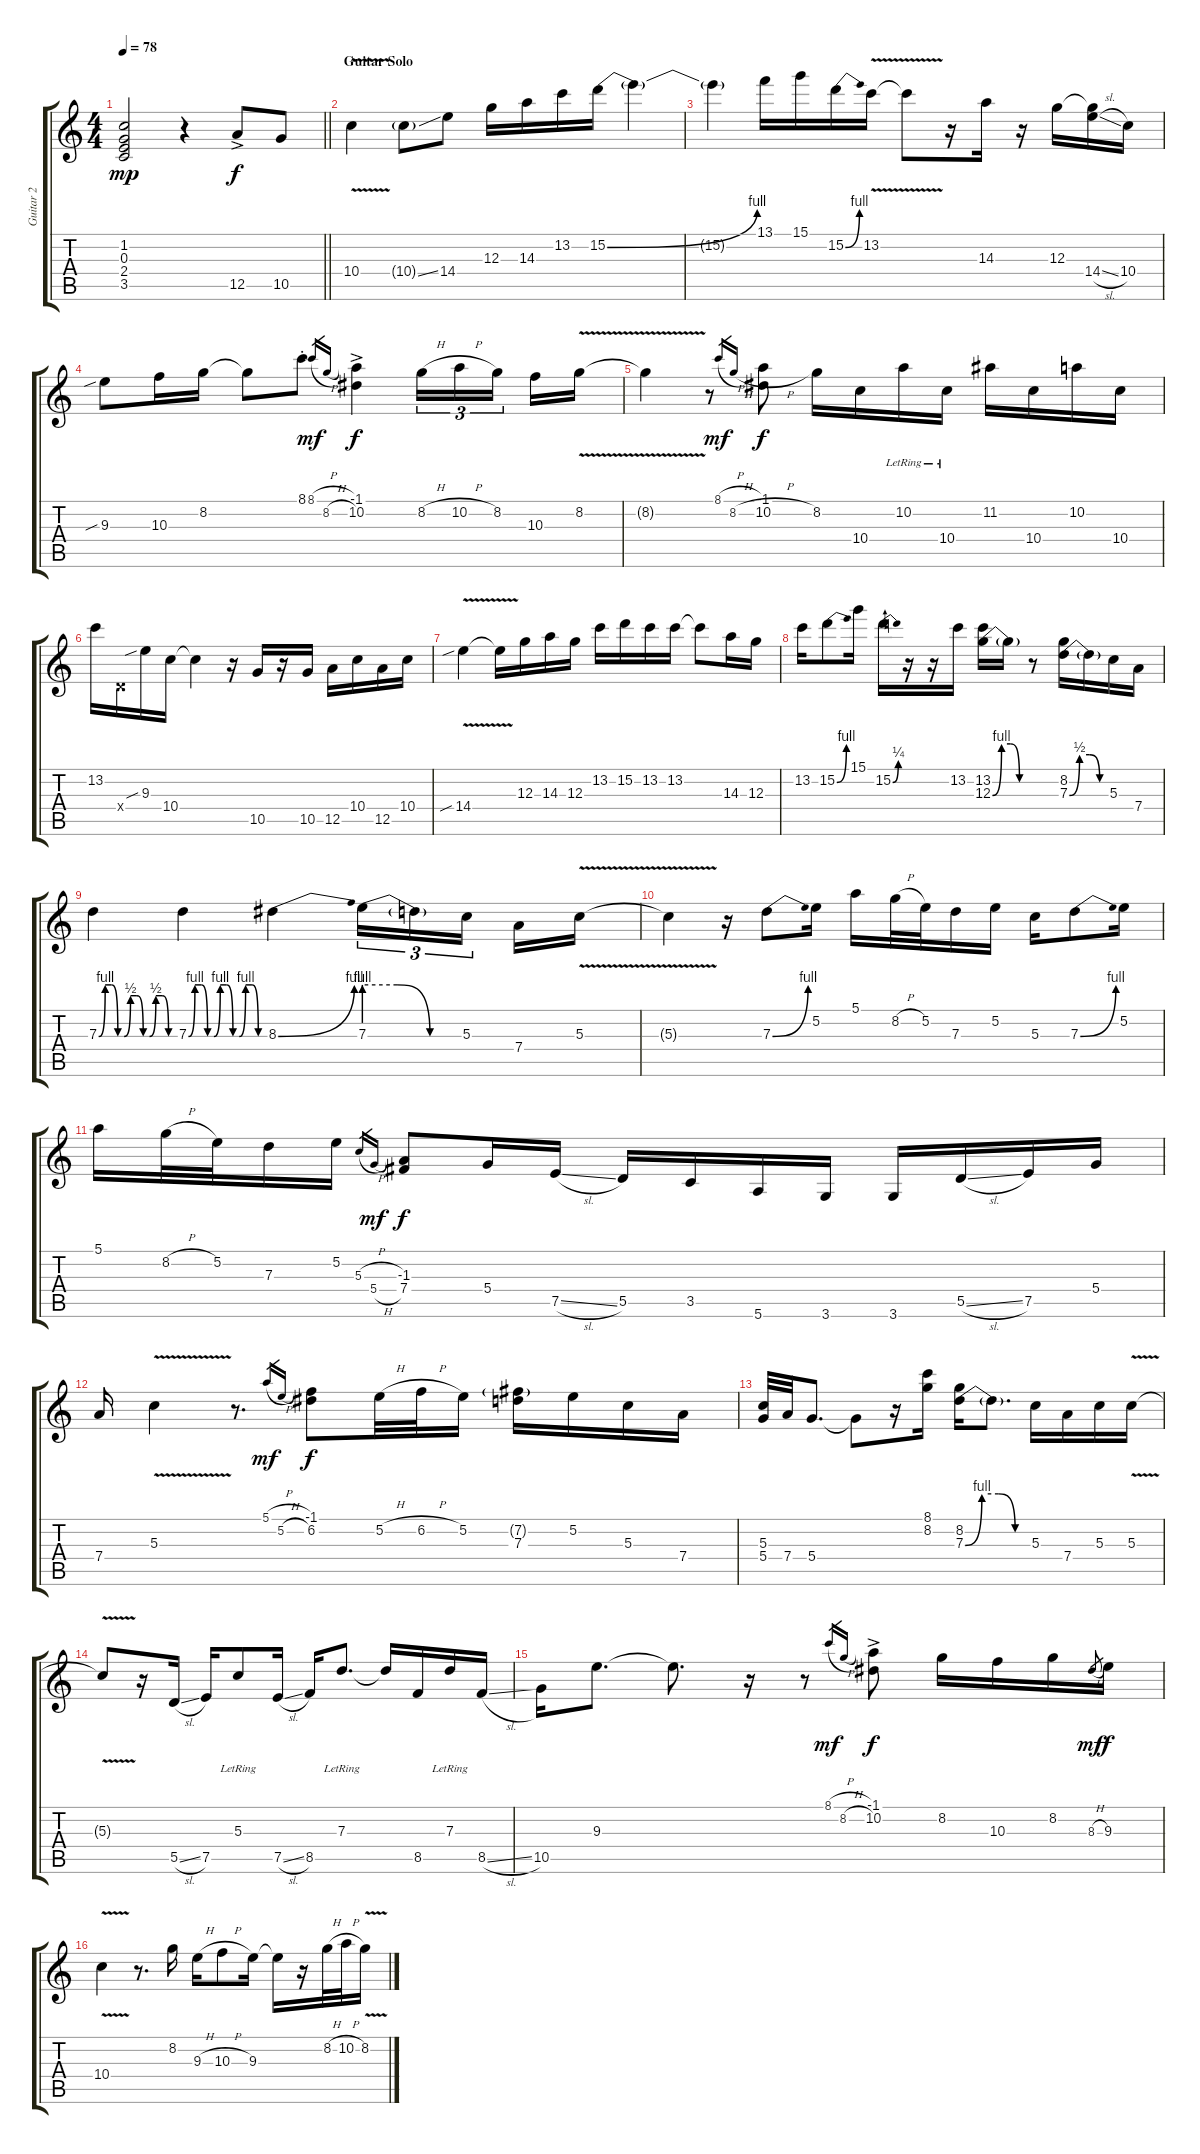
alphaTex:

\track ("Guitar 2" "Guitar 2") {instrument electricguitarjazz}
\staff {score tabs}
\tuning (E4 B3 G3 D3 A2 E2) {hide}
\ts (4 4)
\tempo 78
\clef g2
\barLineRight lightlight
\ks c
(1.2{t} 0.3{t} 2.4{t} 3.5{t}).2{dy mp} r.4 12.5{ac}.8{dy f} 10.5.8 |
\section ("" "Guitar Solo")
10.4{v}.4 10.4{ss g}.8 14.4.8 12.3.16 14.3.16 13.2.16 15.2{be (bend 0 0 60 4)}.16 15.2{t}.4 |
15.2{t}.4 13.1.16 15.1.16 15.2{be (bend 0 0 60 4)}.16 13.2{v}.16 13.2{t}.8 r.16 14.3.16 r.16 12.3.16 (12.3{t} 14.4{sl}).16 10.4.16 |
9.3{sib}.8 10.3.16 8.2.16 8.2{t}.8 8.1{st}.8 8.1{h}.16{gr dy mf} 8.2{h}.16{gr} (-1.1 10.2{ac}).4{dy f} 8.2{h}.16{tu (3 2)} 10.2{h}.16{tu (3 2)} 8.2.16{tu (3 2) beam splitsecondary} 10.3.16 8.2{v}.16 |
8.2{t}.4 r.8 8.1{h}.16{gr dy mf} 8.2{h}.16{gr} (-1.1 10.2{h}).8{dy f} 8.2.16 10.4.16 10.2{lr}.16 10.4{lr}.16 11.2.16 10.4.16 10.2.16 10.4.16 |
13.2.16 0.4{x}.16 9.3{sib}.16 10.4.16 10.4{t}.4 r.16 10.5.16 r.16 10.5.16 12.5.16 10.4.16 12.5.16 10.4.16 |
14.4{v sib}.4 14.4{t}.16 12.3.16 14.3.16 12.3.16 13.2.16 15.2.16 13.2.16 13.2.16 13.2{t}.8 14.3.16 12.3.16 |
13.2.16 15.2{be (bend 0 0 60 4)}.8 15.1.16 15.2{be (bend 0 0 60 1)}.16 r.16 r.16 13.2.16 (13.2 12.3{be (custom 0 0 15 4 30 4 45 0 60 0)}).16 12.3{t}.16 r.8 (8.2 7.3{be (custom 0 0 15 2 30 2 45 0 60 0)}).16 7.3{t}.16 5.3.16 7.4.16 |
7.3{be (custom 0 0 5 4 10 4 15 0 20 0 25 2 30 2 35 0 40 0 45 2 50 2 55 0 60 0)}.4 7.3{be (custom 0 0 5 4 10 4 15 0 20 0 25 4 30 4 35 0 40 0 45 4 50 4 55 0 60 0)}.4 8.3{be (bend 0 0 60 4)}.4 7.3{be (custom 0 4 20 4 40 0 60 0)}.16{tu (3 2)} 7.3{t}.16{tu (3 2)} 5.3.16{tu (3 2) beam splitsecondary} 7.4.16 5.3{v}.16 |
5.3{t}.4 r.16 7.3{be (bend 0 0 60 4)}.8 5.2.16 5.1.16 8.2{h}.32 5.2.32 7.3.16 5.2.16 5.3.16 7.3{be (bend 0 0 60 4)}.8 5.2.16 |
5.1.16 8.2{h}.32 5.2.32 7.3.16 5.2.16 5.3{h}.16{gr} 5.4{h}.16{gr dy mf} (-1.3 7.4).8{dy f} 5.4.16 7.5{sl}.16 5.5.16 3.5.16 5.6.16 3.6.16 3.6.16 5.5{sl}.16 7.5.16 5.4.16 |
7.4.16 5.3{v}.4 r.8{d} 5.1{h}.16{gr dy mf} 5.2{h}.16{gr} (-1.1 6.2).8{dy f} 5.2{h}.32 6.2{h}.32 5.2.16 (7.2{g} 7.3).16 5.2.16 5.3.16 7.4.16 |
(5.3 5.4).32 7.4.32 5.4.8{d} 5.4{t}.8 r.16 (8.1 8.2).16 (8.2 7.3{be (custom 0 0 15 4 30 4 45 0 60 0)}).16 7.3{t}.8{d} 5.3.16 7.4.16 5.3.16 5.3{v}.16 |
5.3{t}.8 r.16 5.5{sl}.16 7.5.16 5.3{lr}.8 7.5{sl}.16 8.5.16 7.3{lr}.8{d} 7.3{t}.16 8.5.16 7.3{lr}.16 8.5{sl}.16 |
10.5.16 9.3.8{d} 9.3{t}.8{d} r.16 r.8 8.1{h}.16{gr dy mf} 8.2{h}.16{gr} (-1.1 10.2{ac}).8{dy f} 8.2.16 10.3.16 8.2.16 8.3{h}.8{gr dy mf} 9.3.16{dy f} |
10.4{v}.4 r.8{d} 8.2.16 9.3{h}.16 10.3{h}.8 9.3.16 9.3{t}.16 r.16 8.2{h}.32 10.2{h}.32 8.2{v}.16
